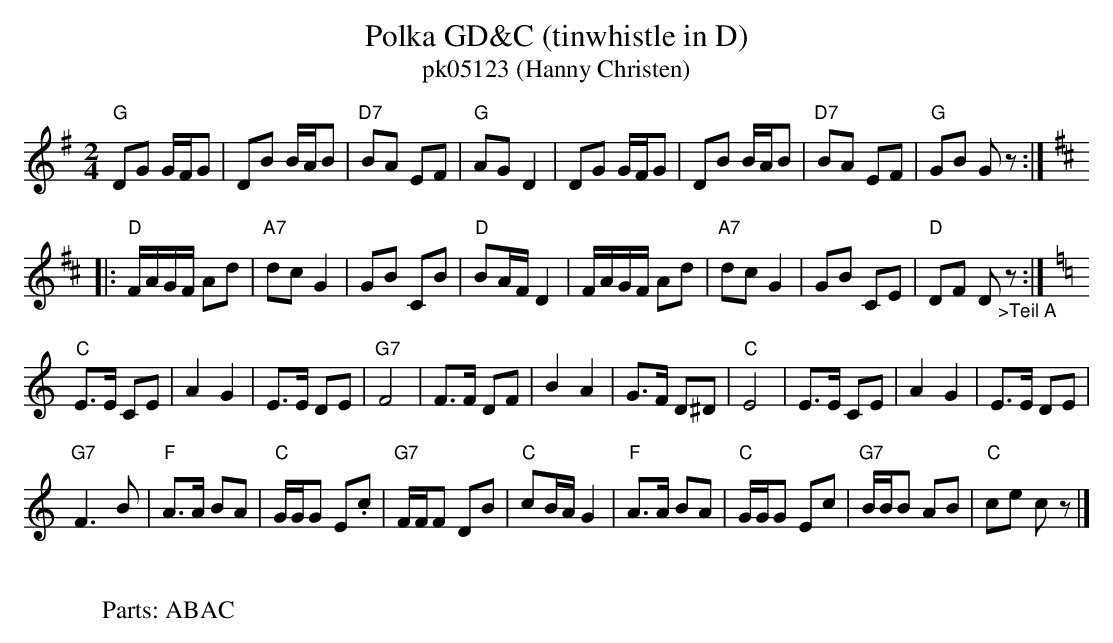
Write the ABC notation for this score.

X:1
T:Polka GD&C (tinwhistle in D)
T:pk05123 (Hanny Christen)
M:2/4
L:1/16
K:G%%MIDI gchordon
"G"D2G2 GFG2 | D2B2 BAB2 | "D7"B2A2 E2F2 | "G"A2G2D4 | D2G2 GFG2 | D2B2 BAB2 | "D7"B2A2 E2F2 | "G"G2B2 G2z2 :| [K:D]
|:"D"FAGF A2d2 | "A7"d2c2G4 | G2B2 C2B2 | "D"B2AFD4 | FAGF A2d2 | "A7"d2c2G4 | G2B2 C2E2 | "D"D2F2 D2"_>Teil A"z2 :| [K:C]
"C"E3E C2E2 | A4G4 | E3E D2E2 | "G7"F8 | F3F D2F2 | B4A4 | G3F D2^D2 | "C"E8 | E3E C2E2 | A4G4 | E3E D2E2 |
"G7"F6B2 | "F"A3A B2A2 | "C"GGG2 E2.c2 | "G7"FFF2 D2B2 | "C"c2BA G4 | "F"A3A B2A2 | "C"GGG2 E2c2 | "G7"BBB2 A2B2 | "C"c2e2 c2z2 |]
W:
W:Parts: ABAC
